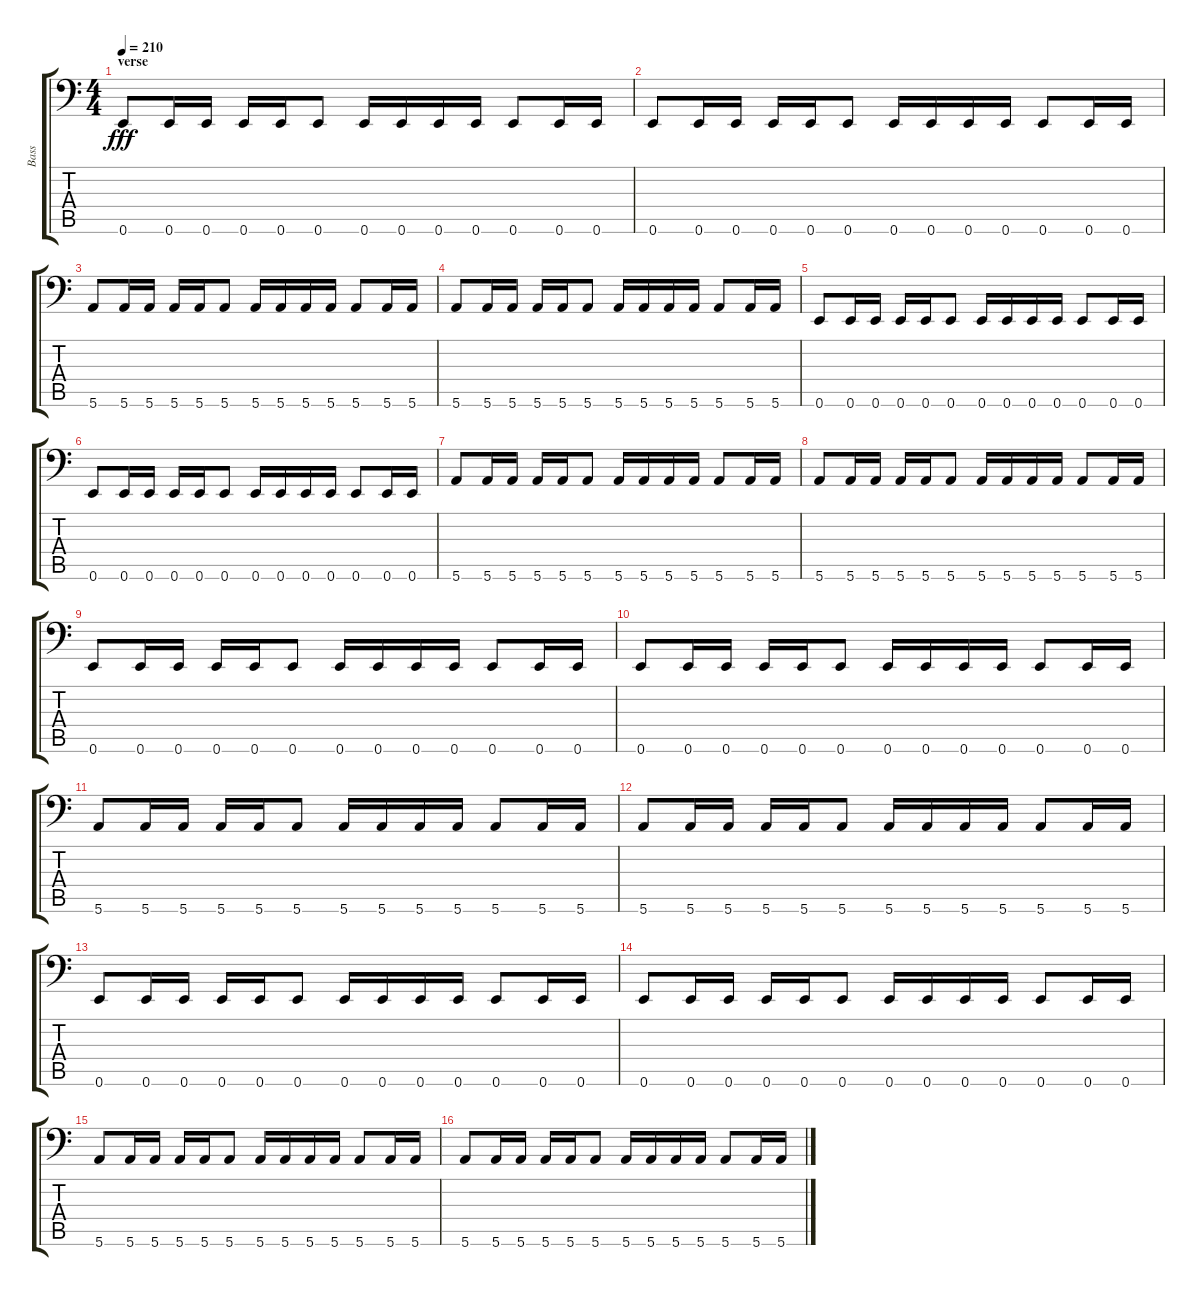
\track ("Bass" "Bass") {instrument electricbassfinger}
\staff {score tabs}
\tuning (E3 B2 G2 D2 A1 E1) {hide}
\ts (4 4)
\section ("" "verse")
\tempo 210
\clef f4
\ks c
0.6.8{dy fff} 0.6.16 0.6.16 0.6.16 0.6.16 0.6.8 0.6.16 0.6.16 0.6.16 0.6.16 0.6.8 0.6.16 0.6.16 |
0.6.8 0.6.16 0.6.16 0.6.16 0.6.16 0.6.8 0.6.16 0.6.16 0.6.16 0.6.16 0.6.8 0.6.16 0.6.16 |
5.6.8 5.6.16 5.6.16 5.6.16 5.6.16 5.6.8 5.6.16 5.6.16 5.6.16 5.6.16 5.6.8 5.6.16 5.6.16 |
5.6.8 5.6.16 5.6.16 5.6.16 5.6.16 5.6.8 5.6.16 5.6.16 5.6.16 5.6.16 5.6.8 5.6.16 5.6.16 |
0.6.8 0.6.16 0.6.16 0.6.16 0.6.16 0.6.8 0.6.16 0.6.16 0.6.16 0.6.16 0.6.8 0.6.16 0.6.16 |
0.6.8 0.6.16 0.6.16 0.6.16 0.6.16 0.6.8 0.6.16 0.6.16 0.6.16 0.6.16 0.6.8 0.6.16 0.6.16 |
5.6.8 5.6.16 5.6.16 5.6.16 5.6.16 5.6.8 5.6.16 5.6.16 5.6.16 5.6.16 5.6.8 5.6.16 5.6.16 |
5.6.8 5.6.16 5.6.16 5.6.16 5.6.16 5.6.8 5.6.16 5.6.16 5.6.16 5.6.16 5.6.8 5.6.16 5.6.16 |
0.6.8 0.6.16 0.6.16 0.6.16 0.6.16 0.6.8 0.6.16 0.6.16 0.6.16 0.6.16 0.6.8 0.6.16 0.6.16 |
0.6.8 0.6.16 0.6.16 0.6.16 0.6.16 0.6.8 0.6.16 0.6.16 0.6.16 0.6.16 0.6.8 0.6.16 0.6.16 |
5.6.8 5.6.16 5.6.16 5.6.16 5.6.16 5.6.8 5.6.16 5.6.16 5.6.16 5.6.16 5.6.8 5.6.16 5.6.16 |
5.6.8 5.6.16 5.6.16 5.6.16 5.6.16 5.6.8 5.6.16 5.6.16 5.6.16 5.6.16 5.6.8 5.6.16 5.6.16 |
0.6.8 0.6.16 0.6.16 0.6.16 0.6.16 0.6.8 0.6.16 0.6.16 0.6.16 0.6.16 0.6.8 0.6.16 0.6.16 |
0.6.8 0.6.16 0.6.16 0.6.16 0.6.16 0.6.8 0.6.16 0.6.16 0.6.16 0.6.16 0.6.8 0.6.16 0.6.16 |
5.6.8 5.6.16 5.6.16 5.6.16 5.6.16 5.6.8 5.6.16 5.6.16 5.6.16 5.6.16 5.6.8 5.6.16 5.6.16 |
5.6.8 5.6.16 5.6.16 5.6.16 5.6.16 5.6.8 5.6.16 5.6.16 5.6.16 5.6.16 5.6.8 5.6.16 5.6.16
